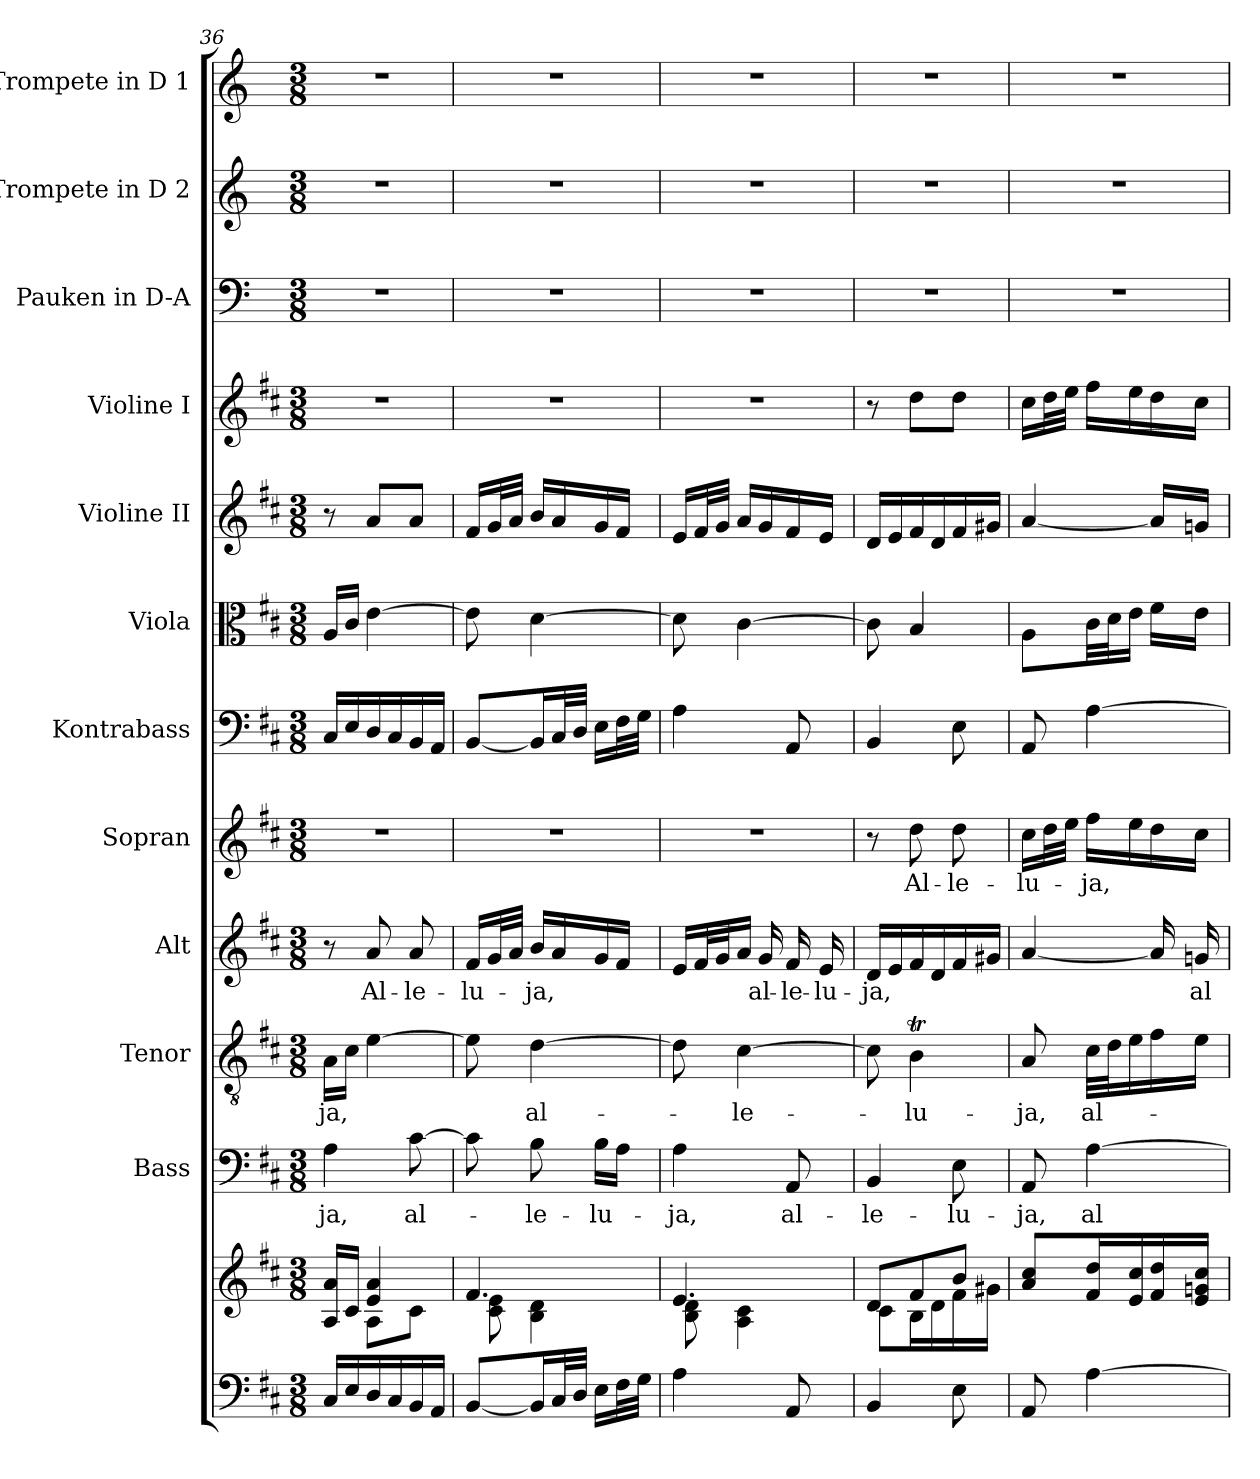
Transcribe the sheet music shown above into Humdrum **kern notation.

**kern	**kern	**kern	**text	**kern	**text	**kern	**text	**kern	**text	**kern	**kern	**kern	**kern	**kern	**kern	**kern
*part12	*part12	*part11	*part11	*part10	*part10	*part9	*part9	*part8	*part8	*part7	*part6	*part5	*part4	*part3	*part2	*part1
*staff13	*staff12	*staff11	*staff11	*staff10	*staff10	*staff9	*staff9	*staff8	*staff8	*staff7	*staff6	*staff5	*staff4	*staff3	*staff2	*staff1
*	*	*I"Bass	*	*I"Tenor	*	*I"Alt	*	*I"Sopran	*	*I"Kontrabass	*I"Viola	*I"Violine II	*I"Violine I	*I"Pauken in D-A	*I"Trompete in D 2	*I"Trompete in D 1
*	*	*I'B.	*	*I'T.	*	*I'A.	*	*I'S.	*	*I'Kb.	*I'Vla.	*I'Vl. II	*I'Vl. I	*I'Pauk.	*I'Trp. D 2	*I'Trp. D 1
*clefF4	*clefG2	*clefF4	*	*clefGv2	*	*clefG2	*	*clefG2	*	*clefF4	*clefC3	*clefG2	*clefG2	*clefF4	*clefG2	*clefG2
*	*	*	*	*	*	*	*	*	*	*ITrd7c12	*	*	*	*ITrd-1c-2	*ITrd-1c-2	*ITrd-1c-2
*k[f#c#]	*k[f#c#]	*k[f#c#]	*	*k[f#c#]	*	*k[f#c#]	*	*k[f#c#]	*	*k[f#c#]	*k[f#c#]	*k[f#c#]	*k[f#c#]	*k[f#c#]	*k[f#c#]	*k[f#c#]
*D:	*D:	*D:	*	*D:	*	*D:	*	*D:	*	*D:	*D:	*D:	*D:	*D:	*D:	*D:
*M3/8	*M3/8	*M3/8	*	*M3/8	*	*M3/8	*	*M3/8	*	*M3/8	*M3/8	*M3/8	*M3/8	*M3/8	*M3/8	*M3/8
=36	=36	=36	=36	=36	=36	=36	=36	=36	=36	=36	=36	=36	=36	=36	=36	=36
*	*^	*	*	*	*	*	*	*	*	*	*	*	*	*	*	*
!	!	!	!	!LO:LY:b	!	!LO:LY:b	!	!	!	!	!	!	!	!	!	!	!
16C#/LL	16A/ 16a/LL	8ryy	4A\	-ja,	16A\LL	-ja,	8r	.	4.r	.	16CC#/LL	16A/LL	8r	4.r	4.r	4.r	4.r
16E/	16c#/JJ	.	.	.	16c#\JJ	.	.	.	.	.	16EE/	16c#/JJ	.	.	.	.	.
!	!	!	!	!	!	!	!	!LO:LY:b	!	!	!	!	!	!	!	!	!
16D/	4e/ 4a/	8A\L	.	.	[4e\	.	8a/	Al-	.	.	16DD/	[4e\	8a/L	.	.	.	.
16C#/	.	.	.	.	.	.	.	.	.	.	16CC#/	.	.	.	.	.	.
!	!	!	!	!LO:LY:b	!	!	!	!LO:LY:b	!	!	!	!	!	!	!	!	!
16BB/	.	8c#\J	[8c#\	al-	.	.	8a/	-le-	.	.	16BBB/	.	8a/J	.	.	.	.
16AA/JJ	.	.	.	.	.	.	.	.	.	.	16AAA/JJ	.	.	.	.	.	.
=37	=37	=37	=37	=37	=37	=37	=37	=37	=37	=37	=37	=37	=37	=37	=37	=37	=37
!	!	!	!	!	!	!	!	!LO:LY:b	!	!	!	!	!	!	!	!	!
[8BB/L	4.f#/	8c#\ 8e\	8c#\]	.	8e\]	.	16f#/LL	-lu-	4.r	.	[8BBB/L	8e\]	16f#/LL	4.r	4.r	4.r	4.r
.	.	.	.	.	.	.	32g/L	.	.	.	.	.	32g/L	.	.	.	.
.	.	.	.	.	.	.	32a/JJJ	.	.	.	.	.	32a/JJJ	.	.	.	.
!	!	!	!	!LO:LY:b	!	!LO:LY:b	!	!LO:LY:b	!	!	!	!	!	!	!	!	!
16BB/L]	.	4B\ 4d\	8B\	-le-	[4d\	al-	16b/LL	-ja,	.	.	16BBB/L]	[4d\	16b/LL	.	.	.	.
32C#/L	.	.	.	.	.	.	16a/	.	.	.	32CC#/L	.	16a/	.	.	.	.
32D/JJJ	.	.	.	.	.	.	.	.	.	.	32DD/JJJ	.	.	.	.	.	.
!	!	!	!	!LO:LY:b	!	!	!	!	!	!	!	!	!	!	!	!	!
16E\LL	.	.	16B\LL	-lu-	.	.	16g/	.	.	.	16EE\LL	.	16g/	.	.	.	.
32F#\L	.	.	16A\JJ	.	.	.	16f#/JJ	.	.	.	32FF#\L	.	16f#/JJ	.	.	.	.
32G\JJJ	.	.	.	.	.	.	.	.	.	.	32GG\JJJ	.	.	.	.	.	.
!!LO:PB:g=z
=38	=38	=38	=38	=38	=38	=38	=38	=38	=38	=38	=38	=38	=38	=38	=38	=38	=38
!	!	!	!	!LO:LY:b	!	!	!	!	!	!	!	!	!	!	!	!	!
4A\	4.e/	8B\ 8d\	4A\	-ja,	8d\]	.	16e/LL	.	4.r	.	4AA\	8d\]	16e/LL	4.r	4.r	4.r	4.r
.	.	.	.	.	.	.	32f#/L	.	.	.	.	.	32f#/L	.	.	.	.
.	.	.	.	.	.	.	32g/J	.	.	.	.	.	32g/JJJ	.	.	.	.
!	!	!	!	!	!	!LO:LY:b	!	!	!	!	!	!	!	!	!	!	!
.	.	4A\ 4c#\	.	.	[4c#\	-le-	16a/JJ	.	.	.	.	[4c#\	16a/LL	.	.	.	.
!	!	!	!	!	!	!	!	!LO:LY:b	!	!	!	!	!	!	!	!	!
.	.	.	.	.	.	.	16g/	al-	.	.	.	.	16g/	.	.	.	.
!	!	!	!	!LO:LY:b	!	!	!	!LO:LY:b	!	!	!	!	!	!	!	!	!
8AA/	.	.	8AA/	al-	.	.	16f#/	-le-	.	.	8AAA/	.	16f#/	.	.	.	.
!	!	!	!	!	!	!	!	!LO:LY:b	!	!	!	!	!	!	!	!	!
.	.	.	.	.	.	.	16e/	-lu-	.	.	.	.	16e/JJ	.	.	.	.
=39	=39	=39	=39	=39	=39	=39	=39	=39	=39	=39	=39	=39	=39	=39	=39	=39	=39
!	!	!	!	!LO:LY:b	!	!	!	!LO:LY:b	!	!	!	!	!	!	!	!	!
4BB/	8d/L	8c#\L	4BB/	-le-	8c#\]	.	16d/LL	-ja,	8r	.	4BBB/	8c#\]	16d/LL	8r	4.r	4.r	4.r
.	.	.	.	.	.	.	16e/	.	.	.	.	.	16e/	.	.	.	.
!	!	!	!	!	!	!LO:LY:b	!	!	!	!LO:LY:b	!	!	!	!	!	!	!
.	8f#/	16B\L	.	.	4BT\	-lu-	16f#/	.	8dd\	Al-	.	4B/	16f#/	8dd\L	.	.	.
.	.	16d\	.	.	.	.	16d/	.	.	.	.	.	16d/	.	.	.	.
!	!	!	!	!LO:LY:b	!	!	!	!	!	!LO:LY:b	!	!	!	!	!	!	!
8E\	8b/J	16f#\	8E\	-lu-	.	.	16f#/	.	8dd\	-le-	8EE\	.	16f#/	8dd\J	.	.	.
.	.	16g#X\JJ	.	.	.	.	16g#X/JJ	.	.	.	.	.	16g#X/JJ	.	.	.	.
=40	=40	=40	=40	=40	=40	=40	=40	=40	=40	=40	=40	=40	=40	=40	=40	=40	=40
!	!	!	!	!LO:LY:b	!	!LO:LY:b	!	!	!	!LO:LY:b	!	!	!	!	!	!	!
*	*v	*v	*	*	*	*	*	*	*	*	*	*	*	*	*	*	*
8AA/	8a/ 8cc#/L	8AA/	-ja,	8A/	-ja,	[4a/	.	16cc#\LL	-lu-	8AAA/	8A\L	[4a/	16cc#\LL	4.r	4.r	4.r
.	.	.	.	.	.	.	.	32dd\L	.	.	.	.	32dd\L	.	.	.
.	.	.	.	.	.	.	.	32ee\JJJ	.	.	.	.	32ee\JJJ	.	.	.
!	!	!	!LO:LY:b	!	!LO:LY:b	!	!	!	!LO:LY:b	!	!	!	!	!	!	!
[4A\	16f#/ 16dd/L	[4A\	al-	32c#\LLL	al-	.	.	16ff#\LL	-ja,	[4AA\	32c#\LL	.	16ff#\LL	.	.	.
.	.	.	.	32d\J	.	.	.	.	.	.	32d\J	.	.	.	.	.
.	16e/ 16cc#/	.	.	16e\	.	.	.	16ee\	.	.	16e\JJ	.	16ee\	.	.	.
.	16f#/ 16dd/	.	.	16f#\	.	16a/]	.	16dd\	.	.	16f#\LL	16a/LL]	16dd\	.	.	.
!	!	!	!	!	!	!	!LO:LY:b	!	!	!	!	!	!	!	!	!
.	16e/ 16gn/ 16cc#/JJ	.	.	16e\JJ	.	16gn/	al-	16cc#\JJ	.	.	16e\JJ	16gn/JJ	16cc#\JJ	.	.	.
=	=	=	=	=	=	=	=	=	=	=	=	=	=	=	=	=
*-	*-	*-	*-	*-	*-	*-	*-	*-	*-	*-	*-	*-	*-	*-	*-	*-
